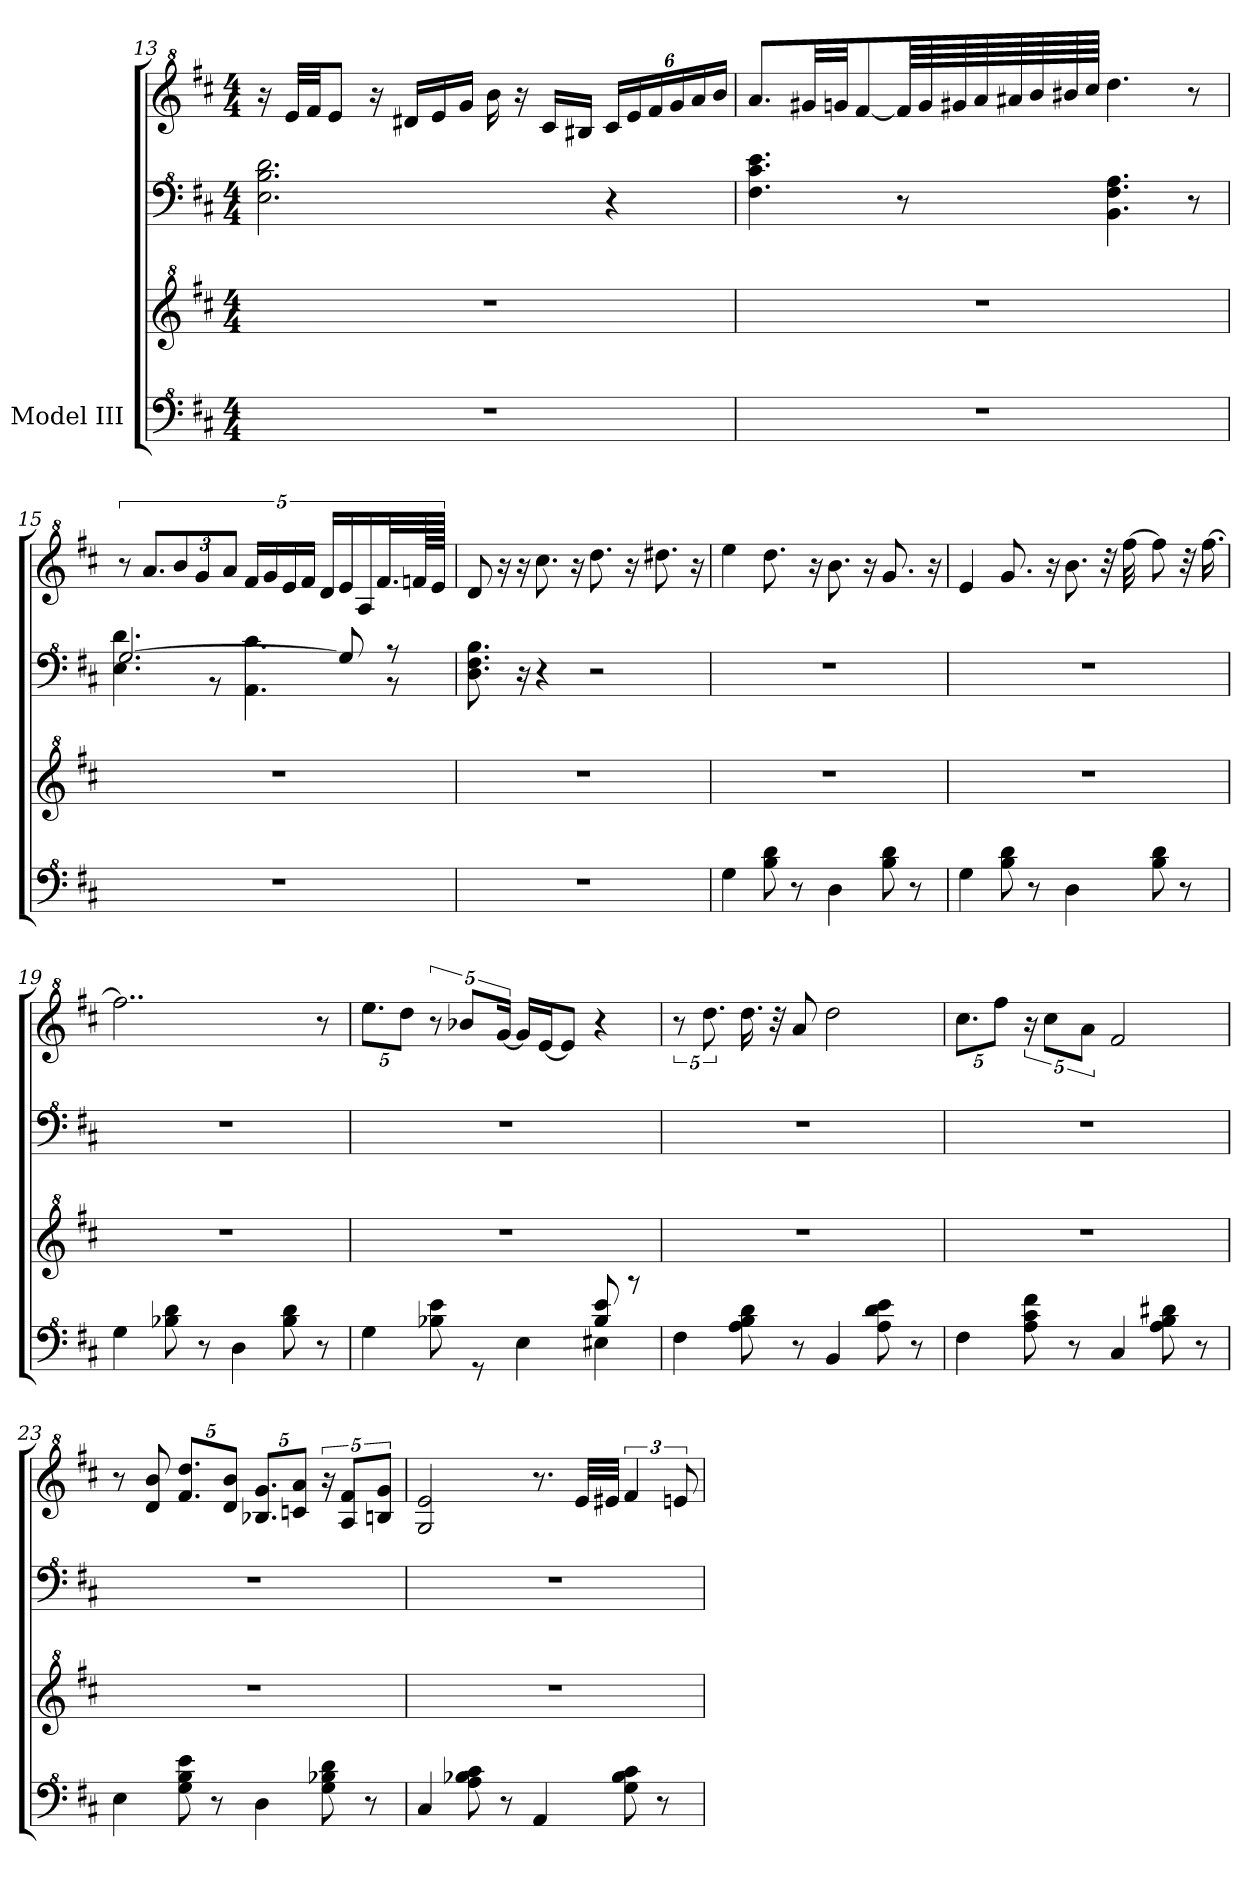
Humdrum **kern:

**kern	**kern	**kern	**kern
*part1	*part1	*part1	*part1
*staff4	*staff3	*staff2	*staff1
*I"Model III	*	*	*
!!LO:PB:g=z
*clefF^4	*clefG^2	*clefF^4	*clefG^2
*k[f#c#]	*k[f#c#]	*k[f#c#]	*k[f#c#]
*M4/4	*M4/4	*M4/4	*M4/4
*MM54	*MM54	*MM54	*MM54
=13	=13	=13	=13
1r	1r	2.e\ 2.b\ 2.dd\	16r
*	*	*	*MM92
.	.	.	32ee/LLL
.	.	.	32ff#/JJ
*	*	*	*MM60
.	.	.	8ee/J
.	.	.	16r
.	.	.	16dd#X/LL
*	*	*	*MM80
.	.	.	16ee/
*	*	*	*MM88
.	.	.	16gg/JJ
*	*	*	*MM72
.	.	.	16bb\
.	.	.	16r
.	.	.	16cc#/LL
*	*	*	*MM88
.	.	.	16b#X/JJ
*	*	*	*Xbrackettup
.	.	4r	24cc#/LL
.	.	.	24ee/
*	*	*	*MM92
.	.	.	24ff#/
.	.	.	24gg/
*	*	*	*MM96
.	.	.	24aa/
.	.	.	24bb/JJ
=14	=14	=14	=14
*	*	*	*MM80
1r	1r	4.f#\ 4.cc#\ 4.ee\	8.aa/L
.	.	.	32gg#X/LL
.	.	.	32ggn/JJ
.	.	.	[8ff#/
*	*	*	*MM60
.	.	8r	64ff#/LLL]
.	.	.	64gg/
*	*	*	*MM68
.	.	.	64gg#X/
.	.	.	64aa/
*	*	*	*MM64
.	.	.	64aa#X/
.	.	.	64bb/
*	*	*	*MM54
.	.	.	64bb#X/
.	.	.	64ccc#/JJJJ
*	*	*	*MM66
.	.	4.B\ 4.f#\ 4.a\	4.ddd\
.	.	8r	8r
!!LO:LB:g=z
=15	=15	=15	=15
*	*	*^	*
*	*	*	*	*brackettup
*	*	*v	*v	*
*	*	*	*MM60
*	*	*^	*
1r	1r	[2.g/	4.e\ 4.dd\	10r
.	.	.	.	10.aa/L
*	*	*	*	*Xbrackettup
.	.	.	.	12bb/
*	*	*	*	*MM72
.	.	.	.	12gg/
.	.	.	8r	.
.	.	.	.	12aa/J
*	*	*	*	*MM54
.	.	.	4.A\ 4.cc#\	16ff#/LL
*	*	*	*	*MM72
.	.	.	.	16gg/
.	.	.	.	16ee/
*	*	*	*	*MM80
.	.	.	.	16ff#/JJ
*	*	*	*	*MM72
.	.	8g/]	.	16dd/LL
.	.	.	.	16ee/
*	*	*	*	*MM50
.	.	8r	8r	16a/
*	*	*	*	*MM16
.	.	.	.	32.ff#/L
*	*	*	*	*MM20
.	.	.	.	128ffn/LL
.	.	.	.	128ee/JJJJJ
*	*	*v	*v	*
=16	=16	=16	=16
*	*	*	*MM56
1r	1r	8.d\ 8.f#\ 8.b\	8dd/
.	.	.	16r
*	*	*	*MM30
.	.	16r	16r
*	*	*	*MM54
.	.	4r	8.ccc#\
.	.	.	16r
*	*	*	*MM57
.	.	2r	8.ddd\
.	.	.	16r
*	*	*	*MM60
.	.	.	8.ddd#X\
*	*	*	*MM30
.	.	.	16r
=17	=17	=17	=17
*	*	*	*MM100
4g\	1r	1r	4eee\
8b\ 8dd\	.	.	8.ddd\
8r	.	.	.
.	.	.	16r
4d\	.	.	8.bb\
.	.	.	16r
8b\ 8dd\	.	.	8.gg/
8r	.	.	.
.	.	.	16r
!!LO:LB:g=z
=18	=18	=18	=18
4g\	1r	1r	4ee/
8b\ 8dd\	.	.	8.gg/
8r	.	.	.
.	.	.	16r
4d\	.	.	8.bb\
.	.	.	32r
.	.	.	[32fff#\
8b\ 8dd\	.	.	8fff#\]
8r	.	.	32r
.	.	.	[16.fff#\
=19	=19	=19	=19
4g\	1r	1r	2..fff#\]
8b-X\ 8dd\	.	.	.
8r	.	.	.
4d\	.	.	.
8b-\ 8dd\	.	.	.
8r	.	.	8r
=20	=20	=20	=20
*^	*	*	*
4g\	2.ryy	1r	1r	10.eee\L
.	.	.	.	10ddd\J
*	*	*	*	*brackettup
8b-X\ 8ee\	.	.	.	10r
.	.	.	.	10bb-X/L
8rG	.	.	.	.
.	.	.	.	[20gg/Jk
4e\	.	.	.	16gg/LL]
.	.	.	.	[16ee/J
.	.	.	.	8ee/J]
4e#X\	8b-/ 8ee/	.	.	4r
.	8rbb	.	.	.
*v	*v	*	*	*
=21	=21	=21	=21
4f#\	1r	1r	10r
.	.	.	10.ddd\
8a\ 8b\ 8dd\	.	.	16.ddd\
.	.	.	32r
8r	.	.	8aa/
4B/	.	.	2ddd\
8a\ 8dd\ 8ee\	.	.	.
8r	.	.	.
!!LO:PB:g=z
=22	=22	=22	=22
*	*	*	*Xbrackettup
4f#\	1r	1r	10.ccc#\L
.	.	.	10fff#\J
*	*	*	*brackettup
8a\ 8cc#\ 8ff#\	.	.	20r
.	.	.	10ccc#\L
8r	.	.	.
.	.	.	10aa\J
4c#/	.	.	2ff#/
8a\ 8b\ 8dd#X\	.	.	.
8r	.	.	.
=23	=23	=23	=23
4e\	1r	1r	8r
.	.	.	8dd/ 8bb/
*	*	*	*Xbrackettup
8g\ 8b\ 8ee\	.	.	10.ff#/ 10.ddd/L
8r	.	.	.
.	.	.	10dd/ 10bb/J
4d\	.	.	10.b-X/ 10.gg/L
.	.	.	10ccn/ 10aa/J
*	*	*	*brackettup
8g\ 8b-X\ 8dd\	.	.	20r
.	.	.	10a/ 10ff#/L
8r	.	.	.
.	.	.	10bn/ 10gg/J
=24	=24	=24	=24
4c#/	1r	1r	2g/ 2ee/
8a\ 8b-X\ 8cc#\	.	.	.
8r	.	.	.
4A/	.	.	8.r
.	.	.	32ee/LLL
.	.	.	32ee#X/JJJ
8g\ 8b-\ 8cc#\	.	.	6ff#/
8r	.	.	.
.	.	.	12een/
=	=	=	=
*-	*-	*-	*-
